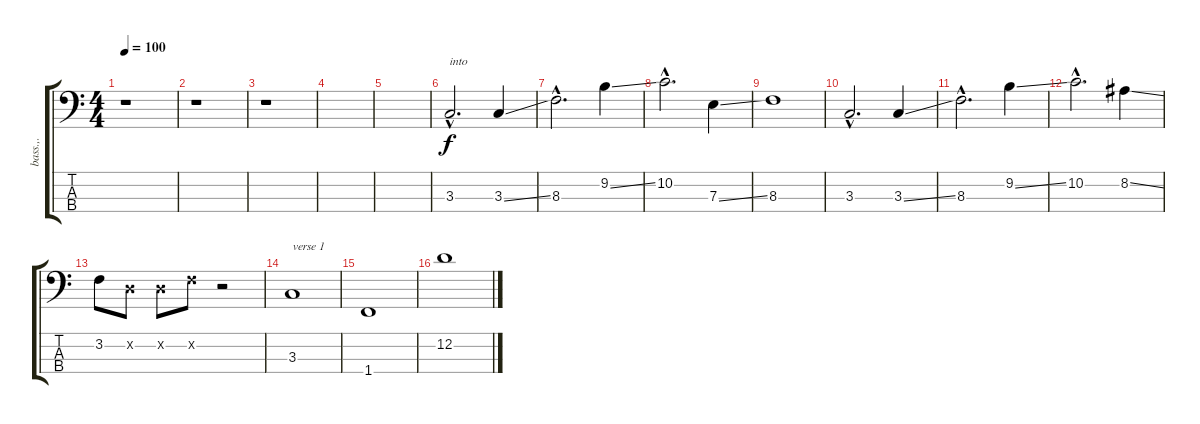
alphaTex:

\track ("bass.,." "bass.,.") {instrument electricbassfinger}
\staff {score tabs}
\tuning (G2 D2 A1 E1) {hide}
\ts (4 4)
\tempo 100
\clef f4
\ks c
r.1{dy f instrument electricbassfinger} |
r.1 |
r.1 |
|
|
3.3{hac}.2{d txt "into"} 3.3{ss}.4 |
8.3{hac}.2{d} 9.2{ss}.4 |
10.2{hac}.2{d} 7.3{ss}.4 |
8.3.1 |
3.3{hac}.2{d} 3.3{ss}.4 |
8.3{hac}.2{d} 9.2{ss}.4 |
10.2{hac}.2{d} 8.2{ss}.4 |
3.2.8 0.2{x}.8 0.2{x}.8 3.2{x}.8 r.2 |
3.3.1{txt "verse 1"} |
1.4.1 |
12.2.1
